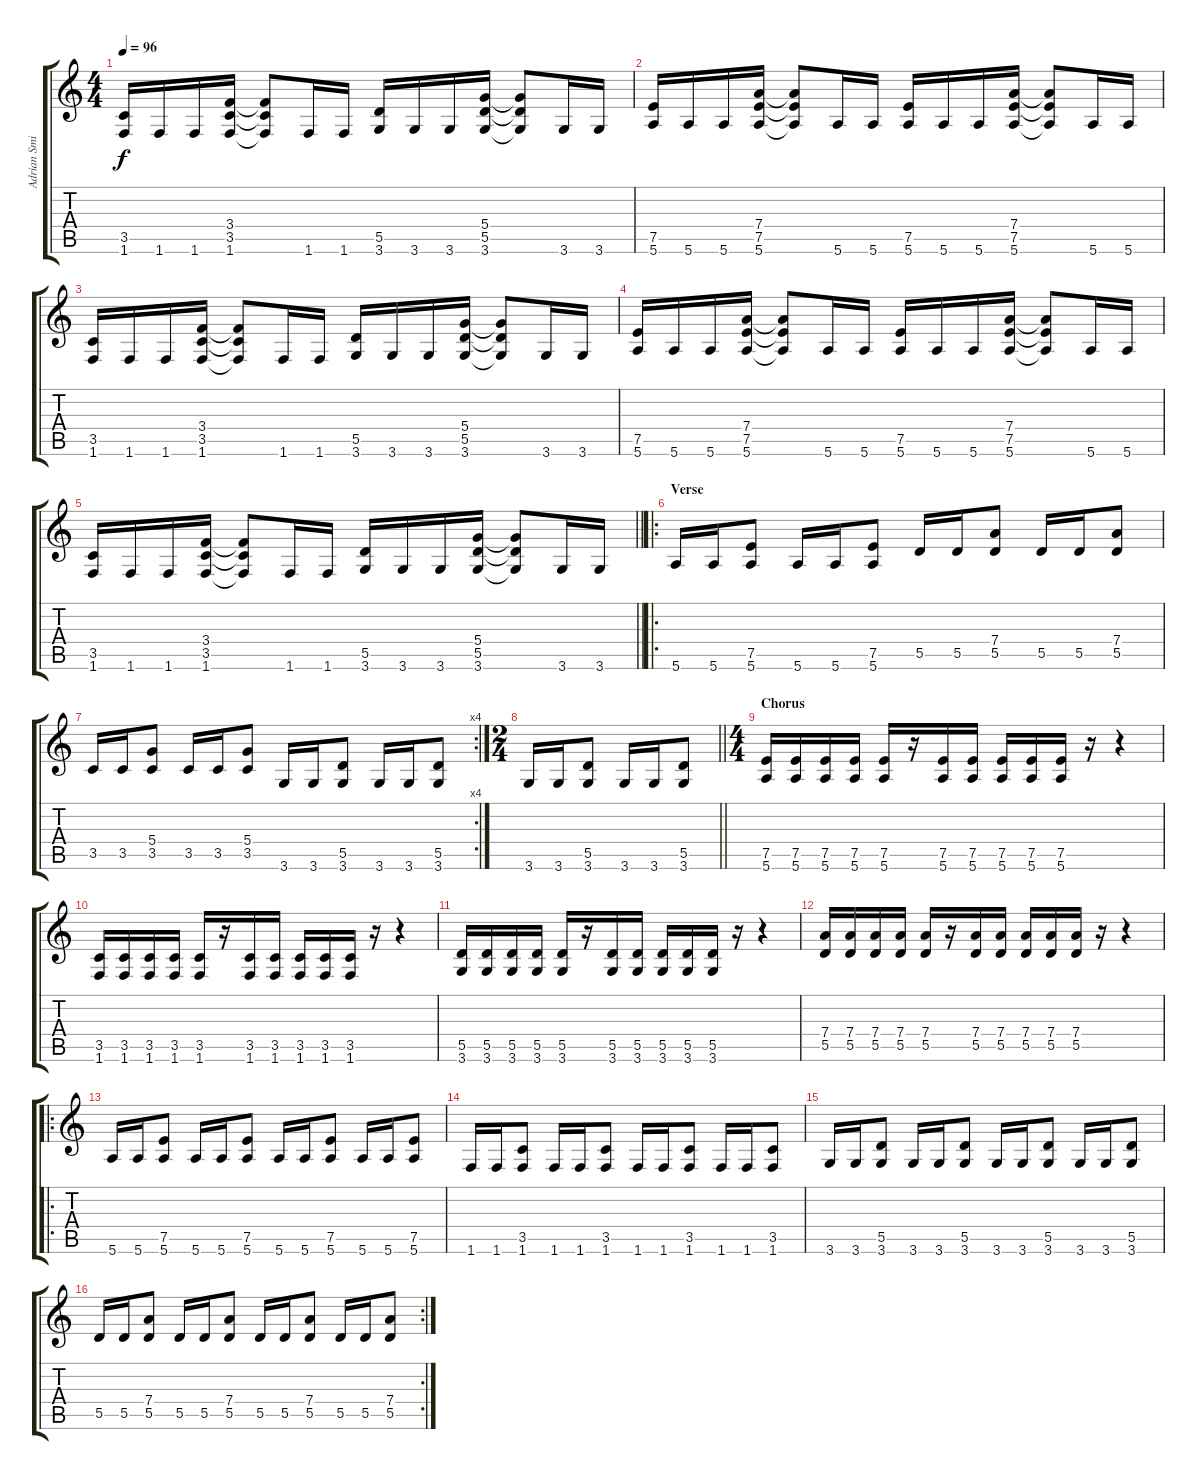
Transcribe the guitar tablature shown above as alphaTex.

\track ("Adrian Smith" "Adrian Smi") {instrument electricguitarclean}
\staff {score tabs}
\tuning (E4 B3 G3 D3 A2 E2) {hide}
\ts (4 4)
\tempo 96
\clef g2
\ks c
(3.5 1.6).16{dy f} 1.6.16 1.6.16 (3.4 3.5 1.6).16 (3.4{t} 3.5{t} 1.6{t}).8 1.6.16 1.6.16 (5.5 3.6).16 3.6.16 3.6.16 (5.4 5.5 3.6).16 (5.4{t} 5.5{t} 3.6{t}).8 3.6.16 3.6.16 |
(7.5 5.6).16 5.6.16 5.6.16 (7.4 7.5 5.6).16 (7.4{t} 7.5{t} 5.6{t}).8 5.6.16 5.6.16 (7.5 5.6).16 5.6.16 5.6.16 (7.4 7.5 5.6).16 (7.4{t} 7.5{t} 5.6{t}).8 5.6.16 5.6.16 |
(3.5 1.6).16 1.6.16 1.6.16 (3.4 3.5 1.6).16 (3.4{t} 3.5{t} 1.6{t}).8 1.6.16 1.6.16 (5.5 3.6).16 3.6.16 3.6.16 (5.4 5.5 3.6).16 (5.4{t} 5.5{t} 3.6{t}).8 3.6.16 3.6.16 |
(7.5 5.6).16 5.6.16 5.6.16 (7.4 7.5 5.6).16 (7.4{t} 7.5{t} 5.6{t}).8 5.6.16 5.6.16 (7.5 5.6).16 5.6.16 5.6.16 (7.4 7.5 5.6).16 (7.4{t} 7.5{t} 5.6{t}).8 5.6.16 5.6.16 |
\barLineRight lightlight
(3.5 1.6).16 1.6.16 1.6.16 (3.4 3.5 1.6).16 (3.4{t} 3.5{t} 1.6{t}).8 1.6.16 1.6.16 (5.5 3.6).16 3.6.16 3.6.16 (5.4 5.5 3.6).16 (5.4{t} 5.5{t} 3.6{t}).8 3.6.16 3.6.16 |
\ro
\section ("" "Verse")
5.6.16 5.6.16 (7.5 5.6).8 5.6.16 5.6.16 (7.5 5.6).8 5.5.16 5.5.16 (7.4 5.5).8 5.5.16 5.5.16 (7.4 5.5).8 |
\rc 4
3.5.16 3.5.16 (5.4 3.5).8 3.5.16 3.5.16 (5.4 3.5).8 3.6.16 3.6.16 (5.5 3.6).8 3.6.16 3.6.16 (5.5 3.6).8 |
\ts (2 4)
\barLineRight lightlight
3.6.16 3.6.16 (5.5 3.6).8 3.6.16 3.6.16 (5.5 3.6).8 |
\ts (4 4)
\section ("" "Chorus")
(7.5 5.6).16 (7.5 5.6).16 (7.5 5.6).16 (7.5 5.6).16 (7.5 5.6).16 r.16 (7.5 5.6).16 (7.5 5.6).16 (7.5 5.6).16 (7.5 5.6).16 (7.5 5.6).16 r.16 r.4 |
(3.5 1.6).16 (3.5 1.6).16 (3.5 1.6).16 (3.5 1.6).16 (3.5 1.6).16 r.16 (3.5 1.6).16 (3.5 1.6).16 (3.5 1.6).16 (3.5 1.6).16 (3.5 1.6).16 r.16 r.4 |
(5.5 3.6).16 (5.5 3.6).16 (5.5 3.6).16 (5.5 3.6).16 (5.5 3.6).16 r.16 (5.5 3.6).16 (5.5 3.6).16 (5.5 3.6).16 (5.5 3.6).16 (5.5 3.6).16 r.16 r.4 |
(7.4 5.5).16 (7.4 5.5).16 (7.4 5.5).16 (7.4 5.5).16 (7.4 5.5).16 r.16 (7.4 5.5).16 (7.4 5.5).16 (7.4 5.5).16 (7.4 5.5).16 (7.4 5.5).16 r.16 r.4 |
\ro
5.6.16 5.6.16 (7.5 5.6).8 5.6.16 5.6.16 (7.5 5.6).8 5.6.16 5.6.16 (7.5 5.6).8 5.6.16 5.6.16 (7.5 5.6).8 |
1.6.16 1.6.16 (3.5 1.6).8 1.6.16 1.6.16 (3.5 1.6).8 1.6.16 1.6.16 (3.5 1.6).8 1.6.16 1.6.16 (3.5 1.6).8 |
3.6.16 3.6.16 (5.5 3.6).8 3.6.16 3.6.16 (5.5 3.6).8 3.6.16 3.6.16 (5.5 3.6).8 3.6.16 3.6.16 (5.5 3.6).8 |
\rc 2
5.5.16 5.5.16 (7.4 5.5).8 5.5.16 5.5.16 (7.4 5.5).8 5.5.16 5.5.16 (7.4 5.5).8 5.5.16 5.5.16 (7.4 5.5).8
